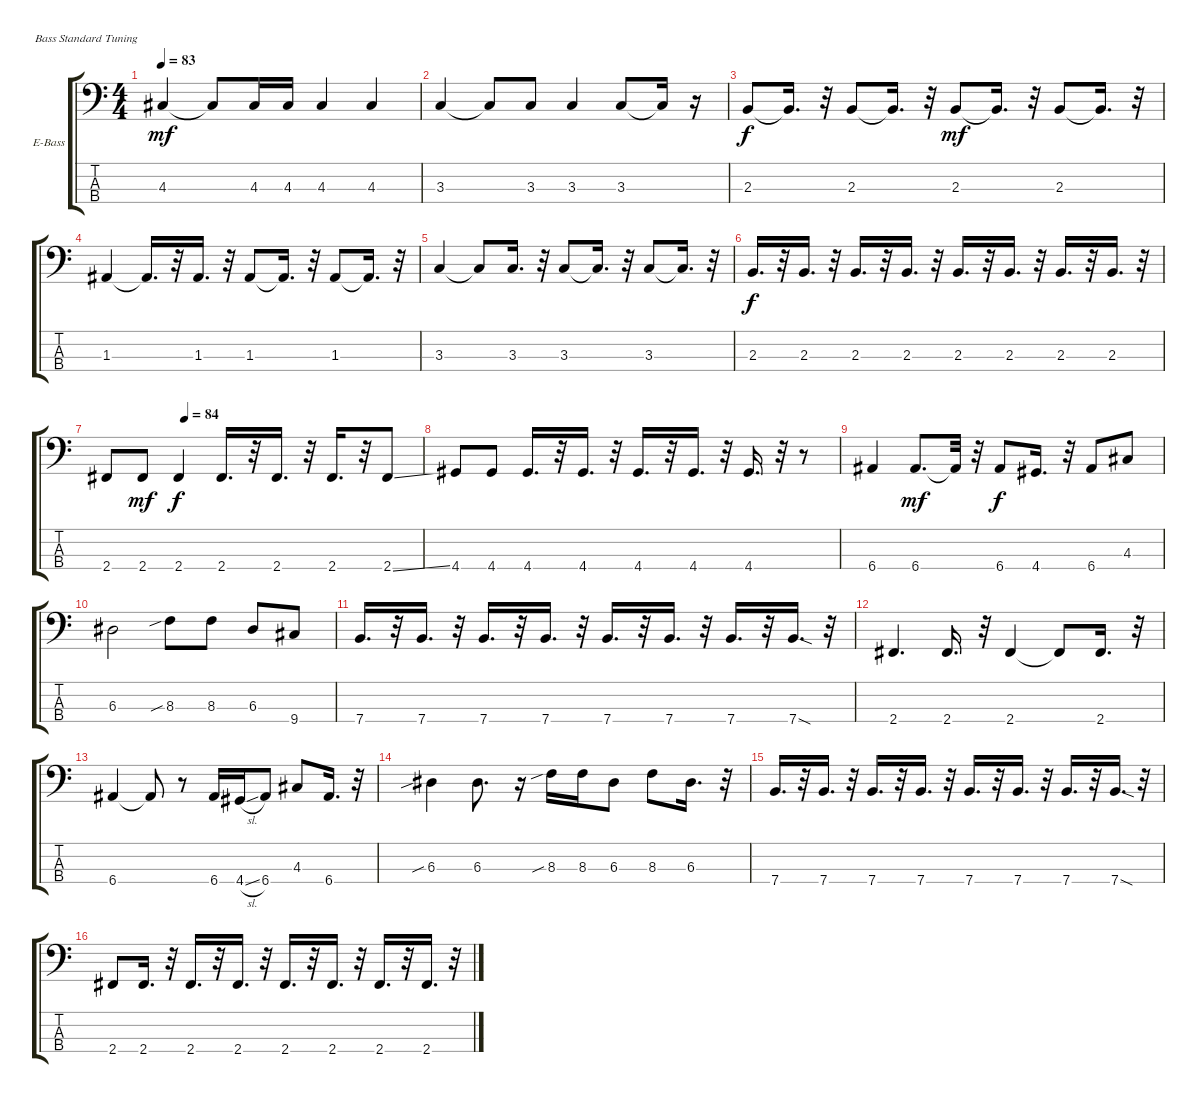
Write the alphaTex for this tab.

\defaultSystemsLayout 4
\bracketExtendMode groupsimilarinstruments
\firstSystemTrackNameOrientation horizontal
\otherSystemsTrackNameOrientation horizontal
\track ("Electric Bass" "E-Bass") {instrument electricbassfinger}
\staff {score tabs}
\tuning (G2 D2 A1 E1)
\ts (4 4)
\tempo 83
\clef f4
\ks c
4.3.4{dy mf} 4.3{t}.8 4.3.16 4.3.16 4.3.4 4.3.4 |
3.3.4 3.3{t}.8 3.3.8 3.3.4 3.3.8 3.3{t}.16 r.16 |
2.3.8{dy f} 2.3{t}.16{d} r.32 2.3.8 2.3{t}.16{d} r.32 2.3.8{dy mf} 2.3{t}.16{d} r.32 2.3.8 2.3{t}.16{d} r.32 |
1.3.4 1.3{t}.16{d} r.32 1.3.16{d} r.32 1.3.8 1.3{t}.16{d} r.32 1.3.8 1.3{t}.16{d} r.32 |
3.3.4 3.3{t}.8 3.3.16{d} r.32 3.3.8 3.3{t}.16{d} r.32 3.3.8 3.3{t}.16{d} r.32 |
2.3.16{d dy f} r.32 2.3.16{d} r.32 2.3.16{d} r.32 2.3.16{d} r.32 2.3.16{d} r.32 2.3.16{d} r.32 2.3.16{d} r.32 2.3.16{d} r.32 |
\tempo (84 0.25)
2.4.8 2.4.8{dy mf} 2.4.4{dy f} 2.4.16{d} r.32 2.4.16{d} r.32 2.4.16{d} r.32 2.4{ss}.8 |
4.4.8 4.4.8 4.4.16{d} r.32 4.4.16{d} r.32 4.4.16{d} r.32 4.4.16{d} r.32 4.4.16{d} r.32 r.8 |
6.4.4 6.4.8{d dy mf} 6.4{t}.32 r.32 6.4.8{dy f} 4.4.16{d} r.32 6.4.8 4.3.8 |
6.3.2 8.3{sib}.8 8.3.8 6.3.8 9.4.8 |
7.4.16{d} r.32 7.4.16{d} r.32 7.4.16{d} r.32 7.4.16{d} r.32 7.4.16{d} r.32 7.4.16{d} r.32 7.4.16{d} r.32 7.4{sod}.16{d} r.32 |
2.4.4{d} 2.4.16{d} r.32 2.4.4 2.4{t}.8 2.4.16{d} r.32 |
6.4.4 6.4{t}.8 r.8 6.4.16 4.4{sl}.16 6.4.8 4.3.8 6.4.16{d} r.32 |
6.3{sib}.4 6.3.8{d} r.16 8.3{sib}.16 8.3.16 6.3.8 8.3.8 6.3.16{d} r.32 |
7.4.16{d} r.32 7.4.16{d} r.32 7.4.16{d} r.32 7.4.16{d} r.32 7.4.16{d} r.32 7.4.16{d} r.32 7.4.16{d} r.32 7.4{sod}.16{d} r.32 |
2.4.8 2.4.16{d} r.32 2.4.16{d} r.32 2.4.16{d} r.32 2.4.16{d} r.32 2.4.16{d} r.32 2.4.16{d} r.32 2.4.16{d} r.32
